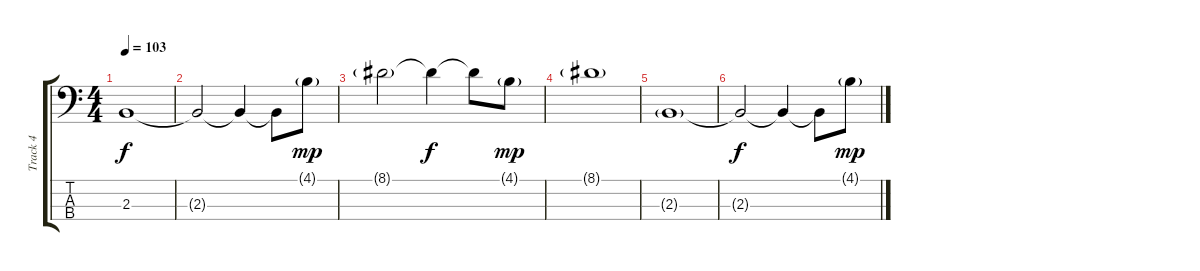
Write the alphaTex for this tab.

\track ("Track 4" "Track 4") {instrument acousticguitarnylon}
\staff {score tabs}
\tuning (G2 D2 A1 E1) {hide}
\ts (4 4)
\tempo 103
\clef f4
\ks c
2.3.1{dy f} |
2.3{t}.2 2.3{t}.4 2.3{t}.8 4.1{g}.8{dy mp} |
8.1{g}.2 8.1{t}.4{dy f} 8.1{t}.8 4.1{g}.8{dy mp} |
8.1{g}.1 |
2.3{g}.1 |
2.3{t}.2{dy f} 2.3{t}.4 2.3{t}.8 4.1{g}.8{dy mp}
